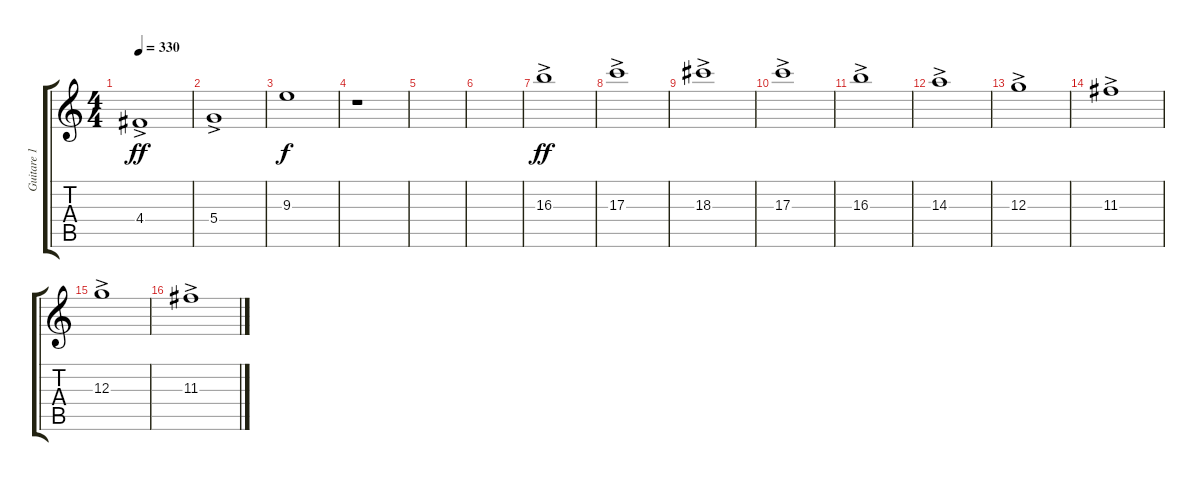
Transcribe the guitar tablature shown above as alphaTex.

\track ("Guitare 1" "Guitare 1") {instrument distortionguitar}
\staff {score tabs}
\tuning (E4 B3 G3 D3 A2 E2) {hide}
\ts (4 4)
\tempo 330
\clef g2
\ks c
4.4{ac}.1{dy ff} |
5.4{ac}.1 |
9.3.1{dy f} |
r.1 |
|
|
16.3{ac}.1{dy ff} |
17.3{ac}.1 |
18.3{ac}.1 |
17.3{ac}.1 |
16.3{ac}.1 |
14.3{ac}.1 |
12.3{ac}.1 |
11.3{ac}.1 |
12.3{ac}.1 |
11.3{ac}.1
